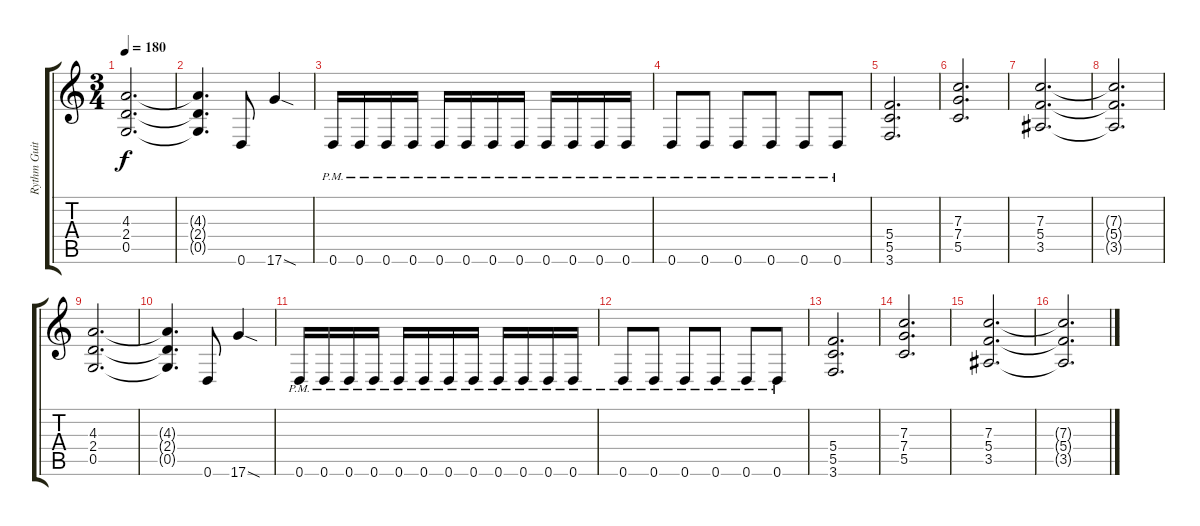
\track ("Rythm Guitar" "Rythm Guit") {instrument acousticguitarnylon}
\staff {score tabs}
\tuning (D4 A3 F3 C3 G2 D2) {hide}
\ts (3 4)
\tempo 180
\clef g2
\ks c
(4.3 2.4 0.5).2{d dy f} |
(4.3{t} 2.4{t} 0.5{t}).4{d} 0.6.8 17.6{sod}.4 |
0.6{pm}.16 0.6{pm}.16 0.6{pm}.16 0.6{pm}.16 0.6{pm}.16 0.6{pm}.16 0.6{pm}.16 0.6{pm}.16 0.6{pm}.16 0.6{pm}.16 0.6{pm}.16 0.6{pm}.16 |
0.6{pm}.8 0.6{pm}.8 0.6{pm}.8 0.6{pm}.8 0.6{pm}.8 0.6{pm}.8 |
(5.4 5.5 3.6).2{d} |
(7.3 7.4 5.5).2{d} |
(7.3 5.4 3.5).2{d} |
(7.3{t} 5.4{t} 3.5{t}).2{d} |
(4.3 2.4 0.5).2{d} |
(4.3{t} 2.4{t} 0.5{t}).4{d} 0.6.8 17.6{sod}.4 |
0.6{pm}.16 0.6{pm}.16 0.6{pm}.16 0.6{pm}.16 0.6{pm}.16 0.6{pm}.16 0.6{pm}.16 0.6{pm}.16 0.6{pm}.16 0.6{pm}.16 0.6{pm}.16 0.6{pm}.16 |
0.6{pm}.8 0.6{pm}.8 0.6{pm}.8 0.6{pm}.8 0.6{pm}.8 0.6{pm}.8 |
(5.4 5.5 3.6).2{d} |
(7.3 7.4 5.5).2{d} |
(7.3 5.4 3.5).2{d volume 0} |
(7.3{t} 5.4{t} 3.5{t}).2{d}
